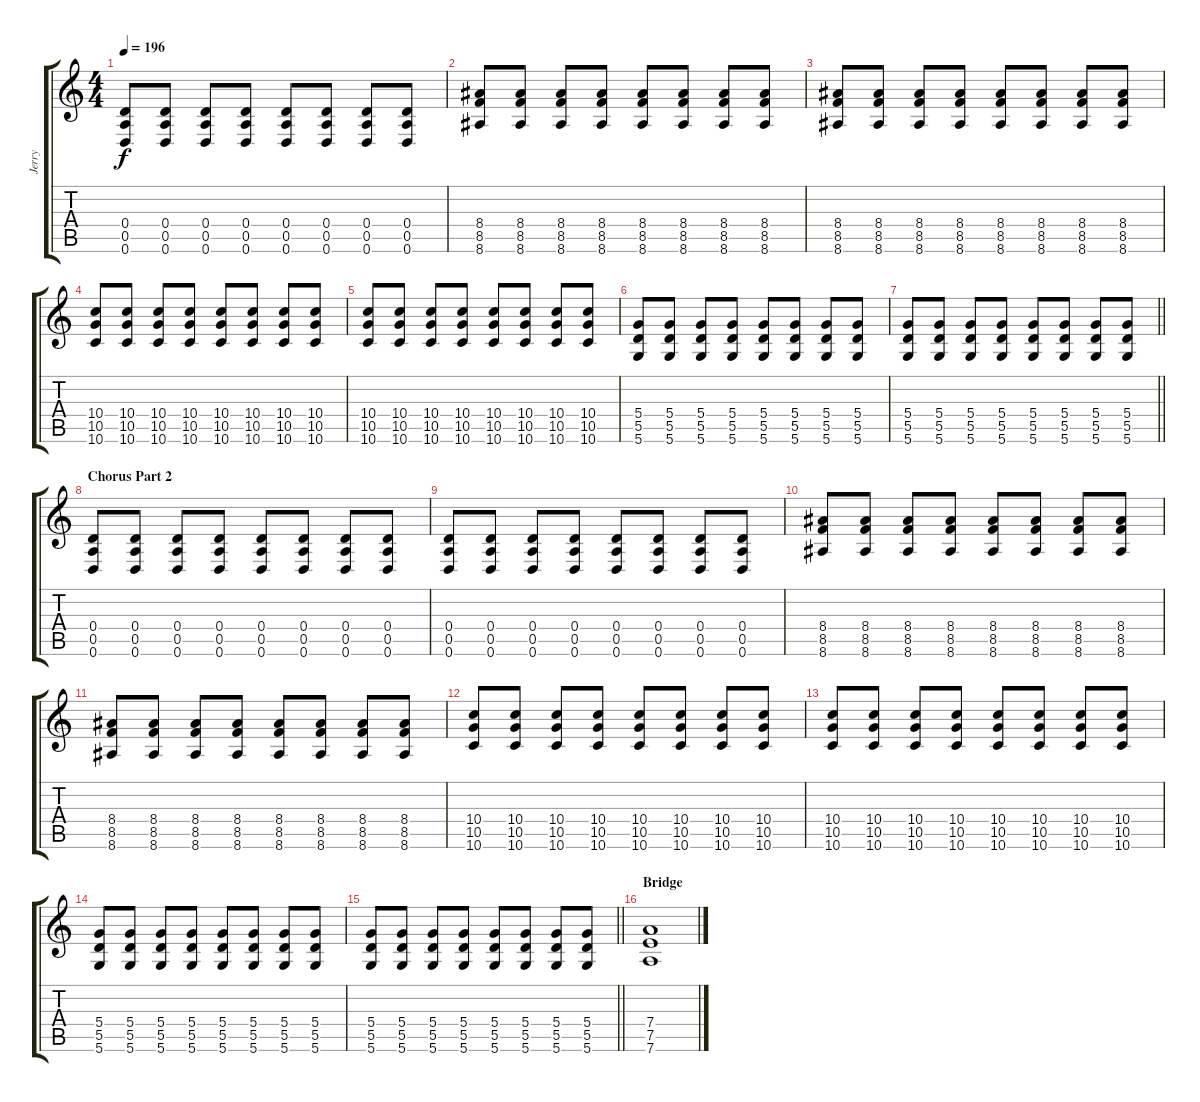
\track ("Jerry" "Jerry") {instrument distortionguitar}
\staff {score tabs}
\tuning (E4 B3 G3 D3 A2 D2) {hide}
\ts (4 4)
\tempo 196
\clef g2
\ks aminor
(0.4 0.5 0.6).8{dy f} (0.4 0.5 0.6).8 (0.4 0.5 0.6).8 (0.4 0.5 0.6).8 (0.4 0.5 0.6).8 (0.4 0.5 0.6).8 (0.4 0.5 0.6).8 (0.4 0.5 0.6).8 |
(8.4 8.5 8.6).8 (8.4 8.5 8.6).8 (8.4 8.5 8.6).8 (8.4 8.5 8.6).8 (8.4 8.5 8.6).8 (8.4 8.5 8.6).8 (8.4 8.5 8.6).8 (8.4 8.5 8.6).8 |
(8.4 8.5 8.6).8 (8.4 8.5 8.6).8 (8.4 8.5 8.6).8 (8.4 8.5 8.6).8 (8.4 8.5 8.6).8 (8.4 8.5 8.6).8 (8.4 8.5 8.6).8 (8.4 8.5 8.6).8 |
(10.4 10.5 10.6).8 (10.4 10.5 10.6).8 (10.4 10.5 10.6).8 (10.4 10.5 10.6).8 (10.4 10.5 10.6).8 (10.4 10.5 10.6).8 (10.4 10.5 10.6).8 (10.4 10.5 10.6).8 |
(10.4 10.5 10.6).8 (10.4 10.5 10.6).8 (10.4 10.5 10.6).8 (10.4 10.5 10.6).8 (10.4 10.5 10.6).8 (10.4 10.5 10.6).8 (10.4 10.5 10.6).8 (10.4 10.5 10.6).8 |
(5.4 5.5 5.6).8 (5.4 5.5 5.6).8 (5.4 5.5 5.6).8 (5.4 5.5 5.6).8 (5.4 5.5 5.6).8 (5.4 5.5 5.6).8 (5.4 5.5 5.6).8 (5.4 5.5 5.6).8 |
\barLineRight lightlight
(5.4 5.5 5.6).8 (5.4 5.5 5.6).8 (5.4 5.5 5.6).8 (5.4 5.5 5.6).8 (5.4 5.5 5.6).8 (5.4 5.5 5.6).8 (5.4 5.5 5.6).8 (5.4 5.5 5.6).8 |
\section ("" "Chorus Part 2")
(0.4 0.5 0.6).8 (0.4 0.5 0.6).8 (0.4 0.5 0.6).8 (0.4 0.5 0.6).8 (0.4 0.5 0.6).8 (0.4 0.5 0.6).8 (0.4 0.5 0.6).8 (0.4 0.5 0.6).8 |
(0.4 0.5 0.6).8 (0.4 0.5 0.6).8 (0.4 0.5 0.6).8 (0.4 0.5 0.6).8 (0.4 0.5 0.6).8 (0.4 0.5 0.6).8 (0.4 0.5 0.6).8 (0.4 0.5 0.6).8 |
(8.4 8.5 8.6).8 (8.4 8.5 8.6).8 (8.4 8.5 8.6).8 (8.4 8.5 8.6).8 (8.4 8.5 8.6).8 (8.4 8.5 8.6).8 (8.4 8.5 8.6).8 (8.4 8.5 8.6).8 |
(8.4 8.5 8.6).8 (8.4 8.5 8.6).8 (8.4 8.5 8.6).8 (8.4 8.5 8.6).8 (8.4 8.5 8.6).8 (8.4 8.5 8.6).8 (8.4 8.5 8.6).8 (8.4 8.5 8.6).8 |
(10.4 10.5 10.6).8 (10.4 10.5 10.6).8 (10.4 10.5 10.6).8 (10.4 10.5 10.6).8 (10.4 10.5 10.6).8 (10.4 10.5 10.6).8 (10.4 10.5 10.6).8 (10.4 10.5 10.6).8 |
(10.4 10.5 10.6).8 (10.4 10.5 10.6).8 (10.4 10.5 10.6).8 (10.4 10.5 10.6).8 (10.4 10.5 10.6).8 (10.4 10.5 10.6).8 (10.4 10.5 10.6).8 (10.4 10.5 10.6).8 |
(5.4 5.5 5.6).8 (5.4 5.5 5.6).8 (5.4 5.5 5.6).8 (5.4 5.5 5.6).8 (5.4 5.5 5.6).8 (5.4 5.5 5.6).8 (5.4 5.5 5.6).8 (5.4 5.5 5.6).8 |
\barLineRight lightlight
(5.4 5.5 5.6).8 (5.4 5.5 5.6).8 (5.4 5.5 5.6).8 (5.4 5.5 5.6).8 (5.4 5.5 5.6).8 (5.4 5.5 5.6).8 (5.4 5.5 5.6).8 (5.4 5.5 5.6).8 |
\section ("" "Bridge")
(7.4 7.5 7.6).1
